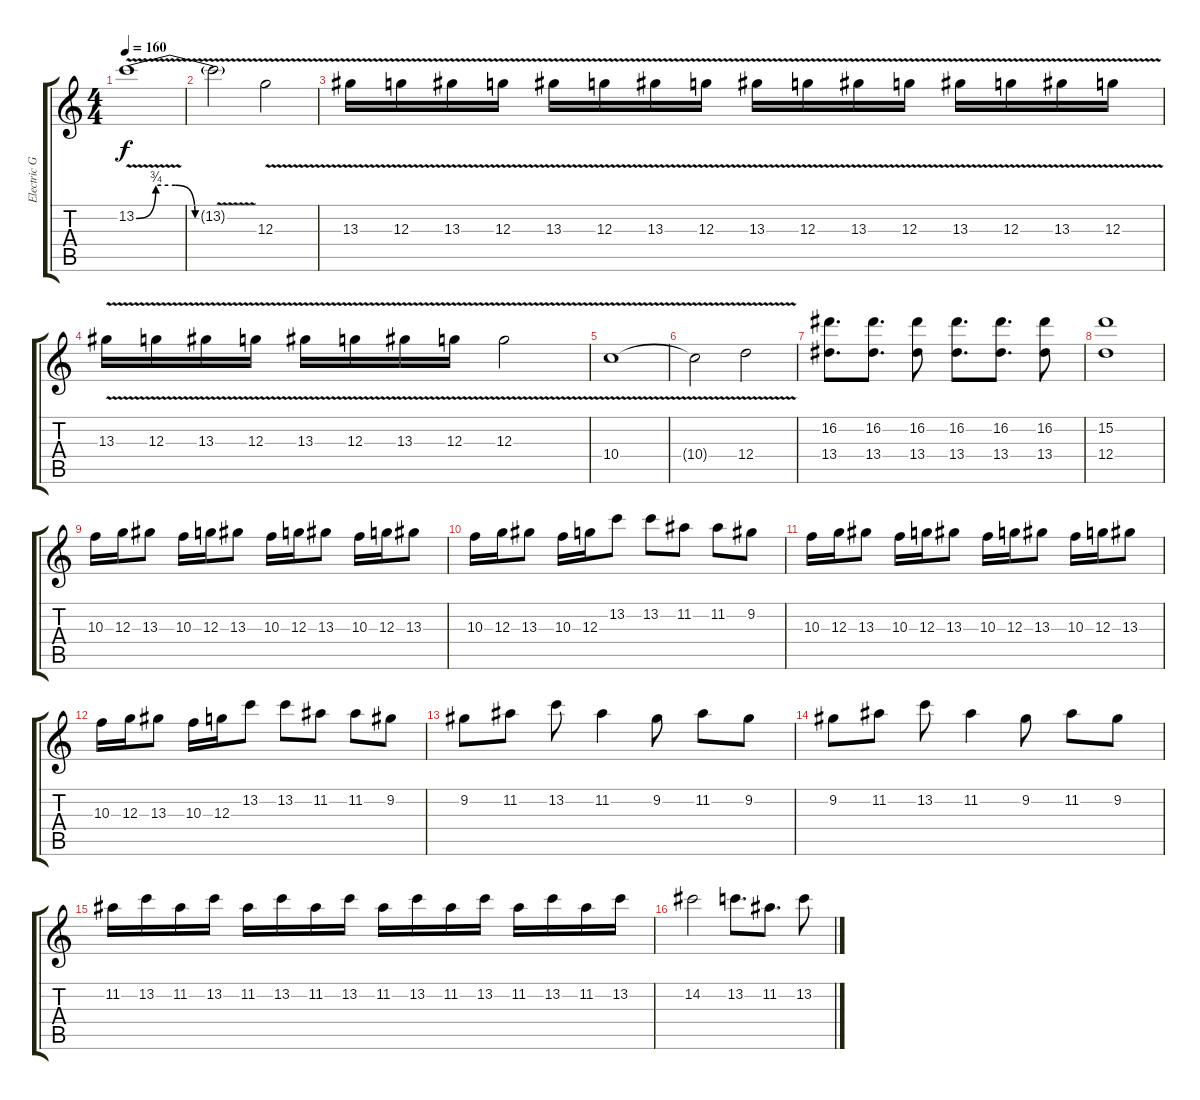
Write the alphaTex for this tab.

\track ("Electric Guitar 1" "Electric G") {instrument overdrivenguitar}
\staff {score tabs}
\tuning (E4 B3 G3 D3 A2 D2) {hide}
\ts (4 4)
\tempo 160
\clef g2
\ks c
13.2{be (custom 0 0 15 3 30 3 45 0 60 0) v}.1{dy f} |
13.2{v t}.2 12.3{v}.2 |
13.3{v}.16 12.3{v}.16 13.3{v}.16 12.3{v}.16 13.3{v}.16 12.3{v}.16 13.3{v}.16 12.3{v}.16 13.3{v}.16 12.3{v}.16 13.3{v}.16 12.3{v}.16 13.3{v}.16 12.3{v}.16 13.3{v}.16 12.3{v}.16 |
13.3{v}.16 12.3{v}.16 13.3{v}.16 12.3{v}.16 13.3{v}.16 12.3{v}.16 13.3{v}.16 12.3{v}.16 12.3{v}.2 |
10.4{v}.1 |
10.4{v t}.2 12.4{v}.2 |
(16.2 13.4).8{d} (16.2 13.4).8{d} (16.2 13.4).8 (16.2 13.4).8{d} (16.2 13.4).8{d} (16.2 13.4).8 |
(15.2 12.4).1 |
10.3.16 12.3.16 13.3.8 10.3.16 12.3.16 13.3.8 10.3.16 12.3.16 13.3.8 10.3.16 12.3.16 13.3.8 |
10.3.16 12.3.16 13.3.8 10.3.16 12.3.16 13.2.8 13.2.8 11.2.8 11.2.8 9.2.8 |
10.3.16 12.3.16 13.3.8 10.3.16 12.3.16 13.3.8 10.3.16 12.3.16 13.3.8 10.3.16 12.3.16 13.3.8 |
10.3.16 12.3.16 13.3.8 10.3.16 12.3.16 13.2.8 13.2.8 11.2.8 11.2.8 9.2.8 |
9.2.8 11.2.8 13.2.8 11.2.4 9.2.8 11.2.8 9.2.8 |
9.2.8 11.2.8 13.2.8 11.2.4 9.2.8 11.2.8 9.2.8 |
11.2.16 13.2.16 11.2.16 13.2.16 11.2.16 13.2.16 11.2.16 13.2.16 11.2.16 13.2.16 11.2.16 13.2.16 11.2.16 13.2.16 11.2.16 13.2.16 |
14.2.2 13.2.8{d} 11.2.8{d} 13.2.8
